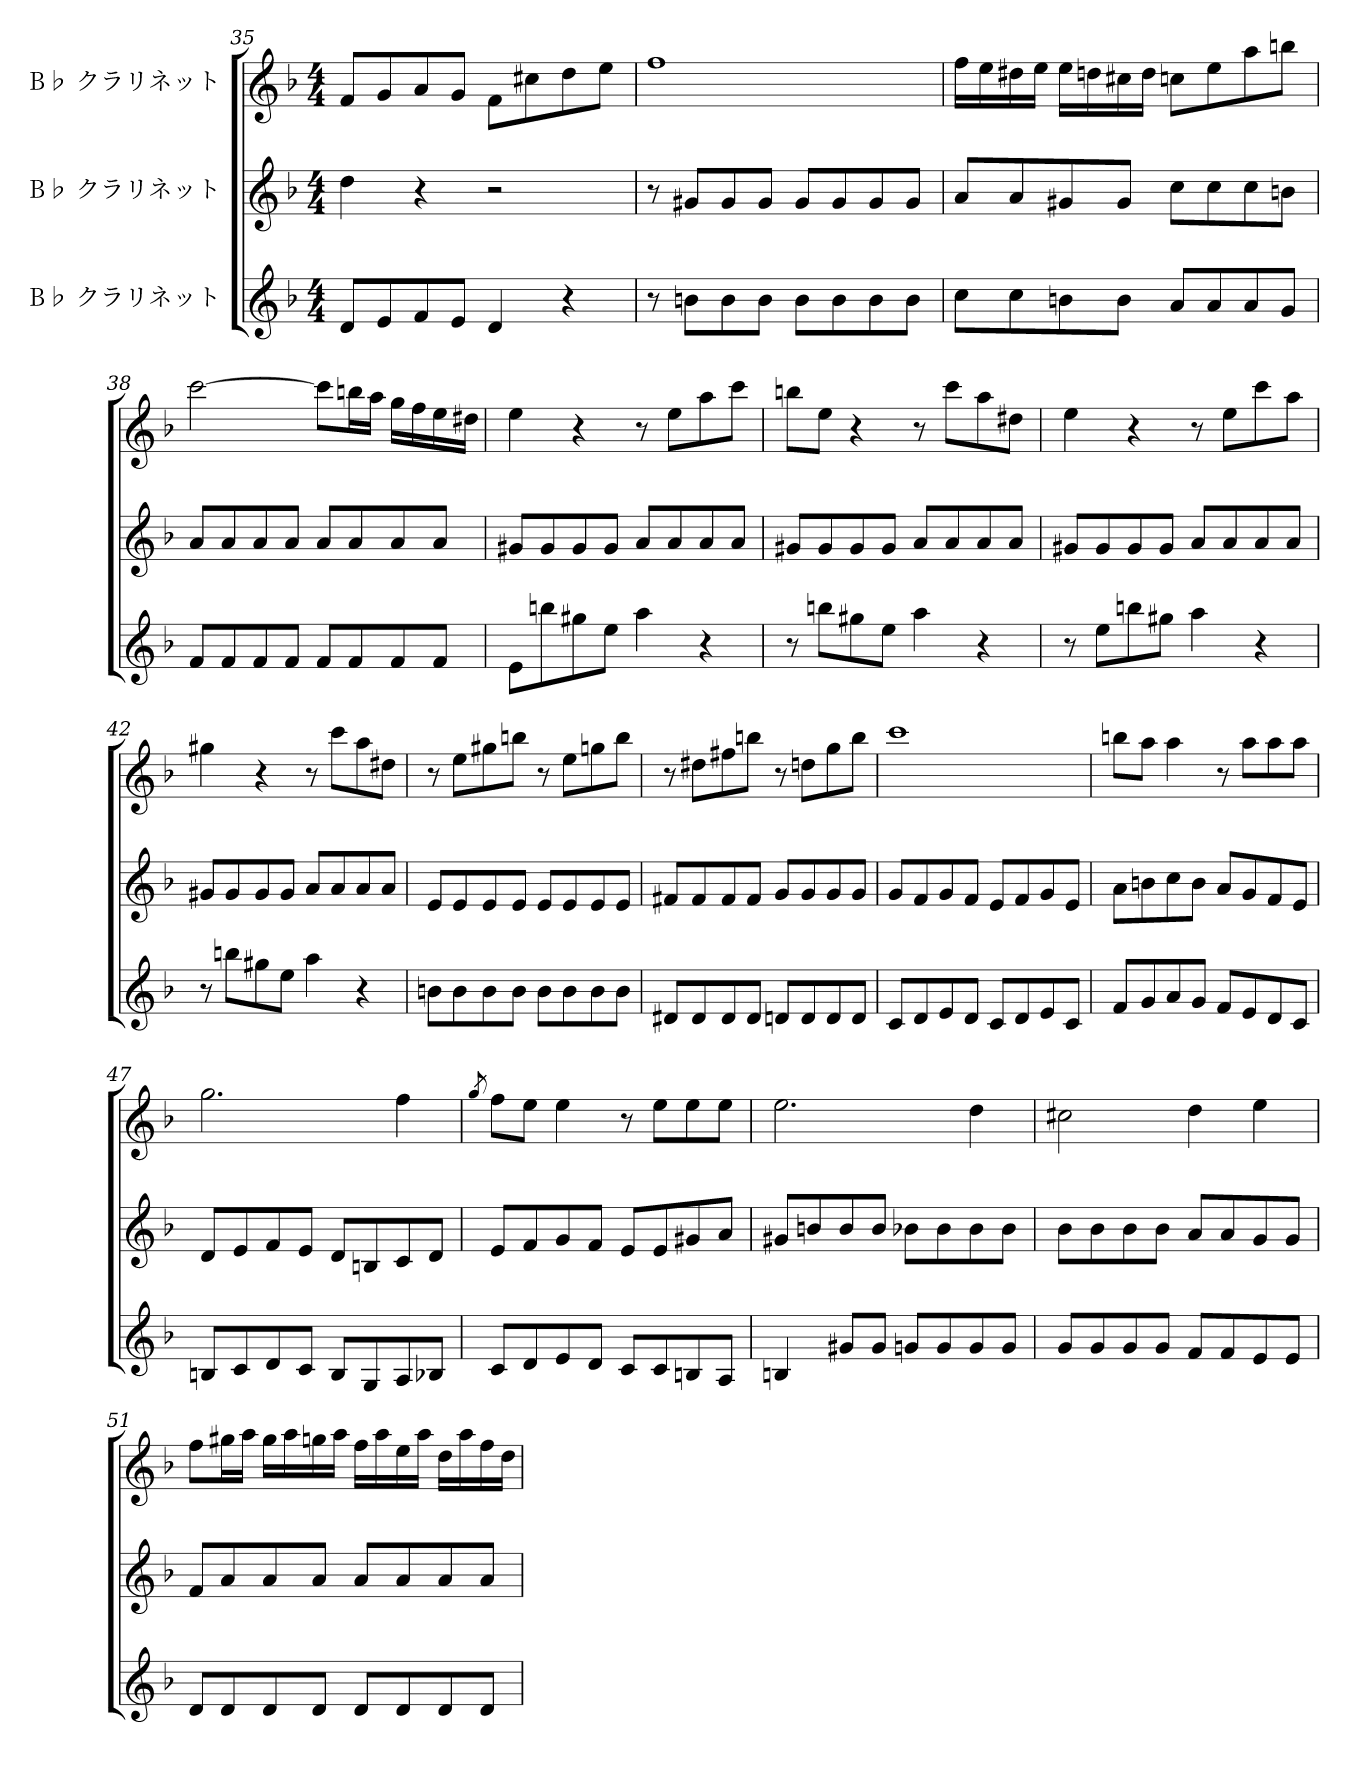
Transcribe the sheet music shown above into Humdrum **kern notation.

**kern	**kern	**kern
*part3	*part2	*part1
*staff3	*staff2	*staff1
*I"B♭ クラリネット	*I"B♭ クラリネット	*I"B♭ クラリネット
*clefG2	*clefG2	*clefG2
*ITrd1c2	*ITrd1c2	*ITrd1c2
*k[b-e-a-]	*k[b-e-a-]	*k[b-e-a-]
*M4/4	*M4/4	*M4/4
=35	=35	=35
8c/L	4cc\	8e-/L
8d/	.	8f/
8e-/	4r	8g/
8d/J	.	8f/J
4c/	2r	8e-\L
.	.	8bn\
4r	.	8cc\
.	.	8dd\J
=36	=36	=36
8r	8r	1ee-
8an\L	8f#X/L	.
8a\	8f#/	.
8a\J	8f#/J	.
8a\L	8f#/L	.
8a\	8f#/	.
8a\	8f#/	.
8a\J	8f#/J	.
=37	=37	=37
8b-\L	8g/L	16ee-\LL
.	.	16dd\
8b-\	8g/	16cc#X\
.	.	16dd\JJ
8an\	8f#X/	16dd\LL
.	.	16ccn\
8a\J	8f#/J	16bn\
.	.	16cc\JJ
8g/L	8b-\L	8b-X\L
8g/	8b-\	8dd\
8g/	8b-\	8gg\
8f/J	8an\J	8aan\J
!!LO:LB:g=z
=38	=38	=38
8e-/L	8g/L	[2bb-\
8e-/	8g/	.
8e-/	8g/	.
8e-/J	8g/J	.
8e-/L	8g/L	8bb-\L]
8e-/	8g/	16aan\L
.	.	16gg\JJ
8e-/	8g/	16ff\LL
.	.	16ee-\
8e-/J	8g/J	16dd\
.	.	16cc#X\JJ
=39	=39	=39
8d\L	8f#X/L	4dd\
8aan\	8f#/	.
8ff#X\	8f#/	4r
8dd\J	8f#/J	.
4gg\	8g/L	8r
.	8g/	8dd\L
4r	8g/	8gg\
.	8g/J	8bb-\J
=40	=40	=40
8r	8f#X/L	8aan\L
8aan\L	8f#/	8dd\J
8ff#X\	8f#/	4r
8dd\J	8f#/J	.
4gg\	8g/L	8r
.	8g/	8bb-\L
4r	8g/	8gg\
.	8g/J	8cc#X\J
!!LO:LB:g=z
=41	=41	=41
8r	8f#X/L	4dd\
8dd\L	8f#/	.
8aan\	8f#/	4r
8ff#X\J	8f#/J	.
4gg\	8g/L	8r
.	8g/	8dd\L
4r	8g/	8bb-\
.	8g/J	8gg\J
=42	=42	=42
8r	8f#X/L	4ff#X\
8aan\L	8f#/	.
8ff#X\	8f#/	4r
8dd\J	8f#/J	.
4gg\	8g/L	8r
.	8g/	8bb-\L
4r	8g/	8gg\
.	8g/J	8cc#X\J
=43	=43	=43
8an\L	8d/L	8r
8a\	8d/	8dd\L
8a\	8d/	8ff#X\
8a\J	8d/J	8aan\J
8a\L	8d/L	8r
8a\	8d/	8dd\L
8a\	8d/	8ffn\
8a\J	8d/J	8aa\J
=44	=44	=44
8c#X/L	8en/L	8r
8c#/	8e/	8cc#X\L
8c#/	8e/	8een\
8c#/J	8e/J	8aan\J
8cn/L	8f/L	8r
8c/	8f/	8ccn\L
8c/	8f/	8ff\
8c/J	8f/J	8aa\J
!!LO:LB:g=z
=45	=45	=45
8B-/L	8f/L	1bb-
8c/	8e-/	.
8d/	8f/	.
8c/J	8e-/J	.
8B-/L	8d/L	.
8c/	8e-/	.
8d/	8f/	.
8B-/J	8d/J	.
=46	=46	=46
8e-/L	8g\L	8aan\L
8f/	8an\	8gg\J
8g/	8b-\	4gg\
8f/J	8a\J	.
8e-/L	8g/L	8r
8d/	8f/	8gg\L
8c/	8e-/	8gg\
8B-/J	8d/J	8gg\J
=47	=47	=47
8An/L	8c/L	2.ff\
8B-/	8d/	.
8c/	8e-/	.
8B-/J	8d/J	.
8A/L	8c/L	.
8F/	8An/	.
8G/	8B-/	4ee-\
8A-X/J	8c/J	.
=48	=48	=48
.	.	8qff/
8B-/L	8d/L	8ee-\L
8c/	8e-/	8dd\J
8d/	8f/	4dd\
8c/J	8e-/J	.
8B-/L	8d/L	8r
8B-/	8d/	8dd\L
8An/	8f#X/	8dd\
8G/J	8g/J	8dd\J
!!LO:PB:g=z
=49	=49	=49
4An/	8f#X/L	2.dd\
.	8an/	.
8f#X/L	8a/	.
8f#/J	8a/J	.
8fn/L	8a-X\L	.
8f/	8a-\	.
8f/	8a-\	4cc\
8f/J	8a-\J	.
=50	=50	=50
8f/L	8a-\L	2bn\
8f/	8a-\	.
8f/	8a-\	.
8f/J	8a-\J	.
8e-/L	8g/L	4cc\
8e-/	8g/	.
8d/	8f/	4dd\
8d/J	8f/J	.
=51	=51	=51
8c/L	8e-/L	8ee-\L
8c/	8g/	16ff#X\L
.	.	16gg\JJ
8c/	8g/	16ff#\LL
.	.	16gg\
8c/J	8g/J	16ffn\
.	.	16gg\JJ
8c/L	8g/L	16ee-\LL
.	.	16gg\
8c/	8g/	16dd\
.	.	16gg\JJ
8c/	8g/	16cc\LL
.	.	16gg\
8c/J	8g/J	16ee-\
.	.	16cc\JJ
=	=	=
*-	*-	*-
